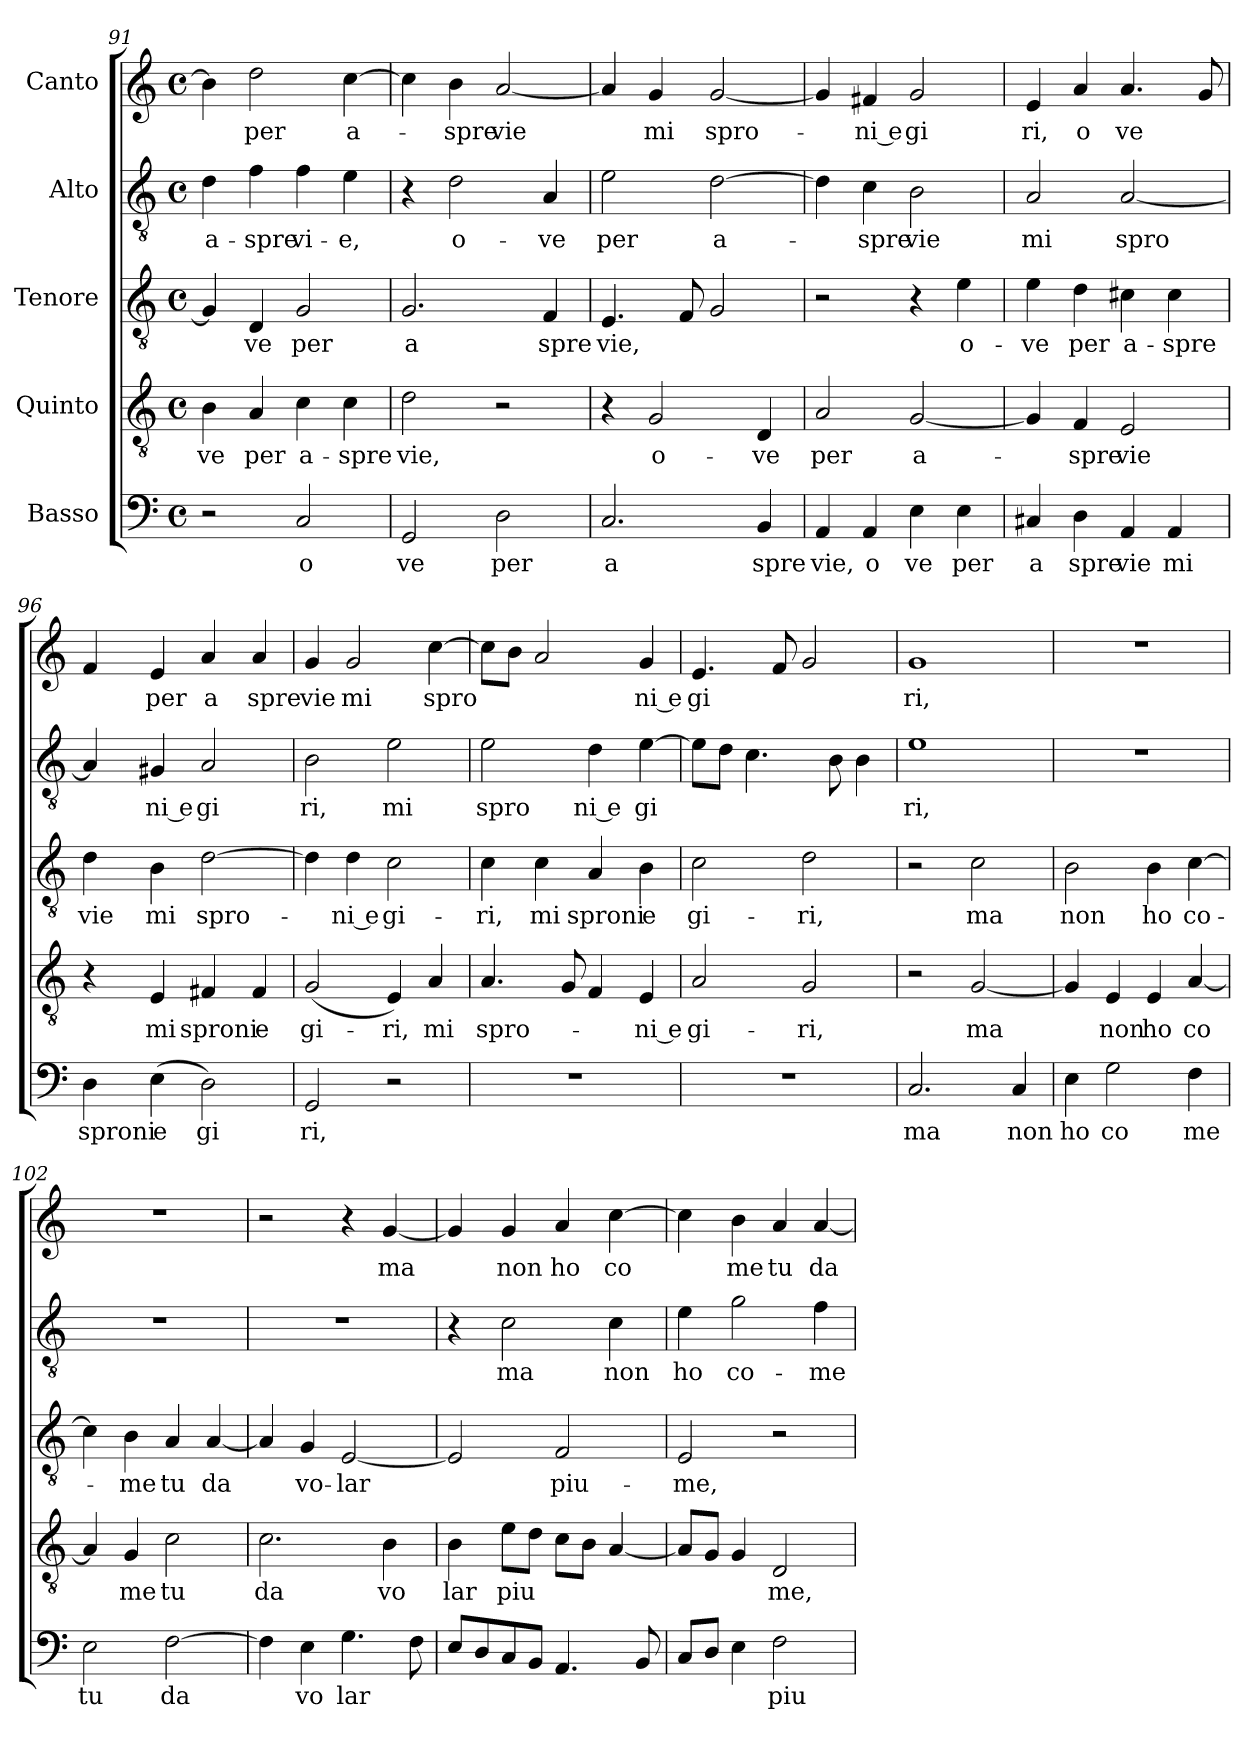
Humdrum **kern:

**kern	**text	**kern	**text	**kern	**text	**kern	**text	**kern	**text
*part5	*part5	*part4	*part4	*part3	*part3	*part2	*part2	*part1	*part1
*staff5	*staff5	*staff4	*staff4	*staff3	*staff3	*staff2	*staff2	*staff1	*staff1
*I"Basso	*	*I"Quinto	*	*I"Tenore	*	*I"Alto	*	*I"Canto	*
*clefF4	*	*clefGv2	*	*clefGv2	*	*clefGv2	*	*clefG2	*
*	*	*	*	*	*	*	*	*k[]	*
*	*	*	*	*	*	*	*	*C:	*
*M4/4	*	*M4/4	*	*M4/4	*	*M4/4	*	*M4/4	*
*met(c)	*	*met(c)	*	*met(c)	*	*met(c)	*	*met(c)	*
=91	=91	=91	=91	=91	=91	=91	=91	=91	=91
!	!	!	!LO:LY:b:cj	!	!	!	!LO:LY:b:cj	!	!
2r	.	4B\	-ve	4G/]	.	4d\	a-	4b\]	.
!	!	!	!LO:LY:b:cj	!	!LO:LY:b:cj	!	!LO:LY:b:cj	!	!LO:LY:b:cj
.	.	4A/	per	4D/	ve	4f\	-spre	2dd\	per
!	!LO:LY:b:cj	!	!LO:LY:b:cj	!	!LO:LY:b:cj	!	!LO:LY:b:cj	!	!
2C/	o	4c\	a-	2G/	per	4f\	vi-	.	.
!	!	!	!LO:LY:b:cj	!	!	!	!LO:LY:b:cj	!	!LO:LY:b:cj
.	.	4c\	-spre	.	.	4e\	-e,	[>4cc\	a-
=92	=92	=92	=92	=92	=92	=92	=92	=92	=92
!	!LO:LY:b:cj	!	!LO:LY:b:cj	!	!LO:LY:b:cj	!	!	!	!
2GG/	ve	2d\	vie,	2.G/	a	4r	.	4cc\]	.
!	!	!	!	!	!	!	!LO:LY:b:cj	!	!LO:LY:b:cj
.	.	.	.	.	.	2d\	o-	4b\	-spre
!	!LO:LY:b:cj	!	!	!	!	!	!	!	!LO:LY:b
2D\	per	2r	.	.	.	.	.	[<2a/	vie
!	!	!	!	!	!LO:LY:b:cj	!	!LO:LY:b:cj	!	!
.	.	.	.	4F/	spre	4A/	-ve	.	.
=93	=93	=93	=93	=93	=93	=93	=93	=93	=93
!	!LO:LY:b:cj	!	!	!	!LO:LY:b	!	!LO:LY:b:cj	!	!
2.C/	a	4r	.	4.E/	vie,	2e\	per	4a/]	.
!	!	!	!LO:LY:b:cj	!	!	!	!	!	!LO:LY:b:cj
.	.	2G/	o-	.	.	.	.	4g/	mi
.	.	.	.	8F/	.	.	.	.	.
!	!	!	!	!	!	!	!LO:LY:b:cj	!	!LO:LY:b
.	.	.	.	2G/	.	[>2d\	a-	[>2g/	spro-
!	!LO:LY:b:cj	!	!LO:LY:b:cj	!	!	!	!	!	!
4BB/	spre	4D/	-ve	.	.	.	.	.	.
!!LO:LB:g=z
=94	=94	=94	=94	=94	=94	=94	=94	=94	=94
!	!LO:LY:b:cj	!	!LO:LY:b:cj	!	!	!	!	!	!
4AA/	vie,	2A/	per	2r	.	4d\]	.	4g/]	.
!	!LO:LY:b:cj	!	!	!	!	!	!LO:LY:b:cj	!	!LO:LY:b:rj
4AA/	o	.	.	.	.	4c\	-spre	4f#X/	-ni e
!	!LO:LY:b:cj	!	!LO:LY:b:cj	!	!	!	!LO:LY:b:cj	!	!LO:LY:b:cj
4E\	ve	[<2G/	a-	4r	.	2B\	vie	2g/	gi
!	!LO:LY:b:cj	!	!	!	!LO:LY:b:cj	!	!	!	!
4E\	per	.	.	4e\	o-	.	.	.	.
=95	=95	=95	=95	=95	=95	=95	=95	=95	=95
!	!LO:LY:b:cj	!	!	!	!LO:LY:b:cj	!	!LO:LY:b:cj	!	!LO:LY:b:cj
4C#X/	a	4G/]	.	4e\	-ve	2A/	mi	4e/	ri,
!	!LO:LY:b:cj	!	!LO:LY:b:cj	!	!LO:LY:b:cj	!	!	!	!LO:LY:b:cj
4D\	spre	4F/	-spre	4d\	per	.	.	4a/	o
!	!LO:LY:b:cj	!	!LO:LY:b:cj	!	!LO:LY:b:cj	!	!LO:LY:b	!	!LO:LY:b:cj
4AA/	vie	2E/	vie	4c#X\	a-	[<2A/	spro	4.a/	ve
!	!LO:LY:b:cj	!	!	!	!LO:LY:b:cj	!	!	!	!
4AA/	mi	.	.	4c#\	-spre	.	.	.	.
.	.	.	.	.	.	.	.	8g/	.
=96	=96	=96	=96	=96	=96	=96	=96	=96	=96
!	!LO:LY:b:cj	!	!	!	!LO:LY:b:cj	!	!	!	!
4D\	sproni	4r	.	4d\	vie	4A/]	.	4f/	.
!	!LO:LY:b	!	!LO:LY:b:cj	!	!LO:LY:b:cj	!	!LO:LY:b:rj	!	!LO:LY:b:cj
(<4E\	e	4E/	mi	4B\	mi	4G#X/	ni e	4e/	per
!	!LO:LY:b:cj	!	!LO:LY:b:cj	!	!LO:LY:b	!	!LO:LY:b:cj	!	!LO:LY:b:cj
2D\)	gi	4F#X/	sproni	[>2d\	spro-	2A/	gi	4a/	a
!	!	!	!LO:LY:b	!	!	!	!	!	!LO:LY:b:cj
.	.	4F#/	e	.	.	.	.	4a/	spre
=97	=97	=97	=97	=97	=97	=97	=97	=97	=97
!	!LO:LY:b:cj	!	!LO:LY:b:cj	!	!	!	!LO:LY:b:cj	!	!LO:LY:b:cj
2GG/	ri,	(>2G/	gi-	4d\]	.	2B\	ri,	4g/	vie
!	!	!	!	!	!LO:LY:b:rj	!	!	!	!LO:LY:b:cj
.	.	.	.	4d\	-ni e	.	.	2g/	mi
!	!	!	!LO:LY:b:cj	!	!LO:LY:b:cj	!	!LO:LY:b:cj	!	!
2r	.	4E/)	-ri,	2c\	gi-	2e\	mi	.	.
!	!	!	!LO:LY:b:cj	!	!	!	!	!	!LO:LY:b
.	.	4A/	mi	.	.	.	.	[>4cc\	spro
=98	=98	=98	=98	=98	=98	=98	=98	=98	=98
!	!	!	!LO:LY:b	!	!LO:LY:b:cj	!	!LO:LY:b:cj	!	!
1r	.	4.A/	spro-	4c\	-ri,	2e\	spro	8cc\L]	.
.	.	.	.	.	.	.	.	8b\J	.
!	!	!	!	!	!LO:LY:b:cj	!	!	!	!
.	.	.	.	4c\	mi	.	.	2a/	.
.	.	8G/	.	.	.	.	.	.	.
!	!	!	!	!	!LO:LY:b:cj	!	!LO:LY:b:rj	!	!
.	.	4F/	.	4A/	sproni	4d\	ni e	.	.
!	!	!	!LO:LY:b:rj	!	!LO:LY:b	!	!LO:LY:b:cj	!	!LO:LY:b:rj
.	.	4E/	-ni e	4B\	e	[>4e\	gi	4g/	ni e
=99	=99	=99	=99	=99	=99	=99	=99	=99	=99
!	!	!	!LO:LY:b:cj	!	!LO:LY:b:cj	!	!	!	!LO:LY:b:cj
1r	.	2A/	gi-	2c\	gi-	8e\L]	.	4.e/	gi
.	.	.	.	.	.	8d\J	.	.	.
.	.	.	.	.	.	4.c\	.	.	.
.	.	.	.	.	.	.	.	8f/	.
!	!	!	!LO:LY:b:cj	!	!LO:LY:b:cj	!	!	!	!
.	.	2G/	-ri,	2d\	-ri,	.	.	2g/	.
.	.	.	.	.	.	8B\	.	.	.
.	.	.	.	.	.	4B\	.	.	.
=100	=100	=100	=100	=100	=100	=100	=100	=100	=100
!	!LO:LY:b:cj	!	!	!	!	!	!LO:LY:b:cj	!	!LO:LY:b:cj
2.C/	ma	2r	.	2r	.	1e	ri,	1g	ri,
!	!	!	!LO:LY:b	!	!LO:LY:b:cj	!	!	!	!
.	.	[>2G/	ma	2c\	ma	.	.	.	.
!	!LO:LY:b:cj	!	!	!	!	!	!	!	!
4C/	non	.	.	.	.	.	.	.	.
!!LO:PB:g=z
=101	=101	=101	=101	=101	=101	=101	=101	=101	=101
!	!LO:LY:b:cj	!	!	!	!LO:LY:b:cj	!	!	!	!
4E\	ho	4G/]	.	2B\	non	1r	.	1r	.
!	!LO:LY:b:cj	!	!LO:LY:b:cj	!	!	!	!	!	!
2G\	co	4E/	non	.	.	.	.	.	.
!	!	!	!LO:LY:b:cj	!	!LO:LY:b:cj	!	!	!	!
.	.	4E/	ho	4B\	ho	.	.	.	.
!	!LO:LY:b:cj	!	!LO:LY:b:cj	!	!LO:LY:b:cj	!	!	!	!
4F\	me	[<4A/	co	[>4c\	co-	.	.	.	.
=102	=102	=102	=102	=102	=102	=102	=102	=102	=102
!	!LO:LY:b:cj	!	!	!	!	!	!	!	!
2E\	tu	4A/]	.	4c\]	.	1r	.	1r	.
!	!	!	!LO:LY:b:cj	!	!LO:LY:b:cj	!	!	!	!
.	.	4G/	me	4B\	-me	.	.	.	.
!	!LO:LY:b:cj	!	!LO:LY:b:cj	!	!LO:LY:b:cj	!	!	!	!
[>2F\	da	2c\	tu	4A/	tu	.	.	.	.
!	!	!	!	!	!LO:LY:b	!	!	!	!
.	.	.	.	[<4A/	da	.	.	.	.
=103	=103	=103	=103	=103	=103	=103	=103	=103	=103
!	!	!	!LO:LY:b:cj	!	!	!	!	!	!
4F\]	.	2.c\	da	4A/]	.	1r	.	2r	.
!	!LO:LY:b:cj	!	!	!	!LO:LY:b:cj	!	!	!	!
4E\	vo	.	.	4G/	vo-	.	.	.	.
!	!LO:LY:b	!	!	!	!LO:LY:b	!	!	!	!
4.G\	lar	.	.	[<2E/	-lar	.	.	4r	.
!	!	!	!LO:LY:b:cj	!	!	!	!	!	!LO:LY:b
.	.	4B\	vo	.	.	.	.	[<4g/	ma
8F\	.	.	.	.	.	.	.	.	.
=104	=104	=104	=104	=104	=104	=104	=104	=104	=104
!	!	!	!LO:LY:b:cj	!	!	!	!	!	!
8E/L	.	4B\	lar	2E/]	.	4r	.	4g/]	.
8D/	.	.	.	.	.	.	.	.	.
!	!	!	!LO:LY:b	!	!	!	!LO:LY:b:cj	!	!LO:LY:b:cj
8C/	.	8e\L	piu	.	.	2c\	ma	4g/	non
8BB/J	.	8d\J	.	.	.	.	.	.	.
!	!	!	!	!	!LO:LY:b:cj	!	!	!	!LO:LY:b:cj
4.AA/	.	8c\L	.	2F/	piu-	.	.	4a/	ho
.	.	8B\J	.	.	.	.	.	.	.
!	!	!	!	!	!	!	!LO:LY:b:cj	!	!LO:LY:b:cj
.	.	[<4A/	.	.	.	4c\	non	[>4cc\	co
8BB/	.	.	.	.	.	.	.	.	.
=105	=105	=105	=105	=105	=105	=105	=105	=105	=105
!	!	!	!	!	!LO:LY:b:cj	!	!LO:LY:b:cj	!	!
8C/L	.	8A/L]	.	2E/	-me,	4e\	ho	4cc\]	.
8D/J	.	8G/J	.	.	.	.	.	.	.
!	!	!	!	!	!	!	!LO:LY:b:cj	!	!LO:LY:b:cj
4E\	.	4G/	.	.	.	2g\	co-	4b\	me
!	!LO:LY:b:cj	!	!LO:LY:b:cj	!	!	!	!	!	!LO:LY:b:cj
2F\	piu	2D/	me,	2r	.	.	.	4a/	tu
!	!	!	!	!	!	!	!LO:LY:b:cj	!	!LO:LY:b
.	.	.	.	.	.	4f\	-me	[<4a/	da
=	=	=	=	=	=	=	=	=	=
*-	*-	*-	*-	*-	*-	*-	*-	*-	*-
